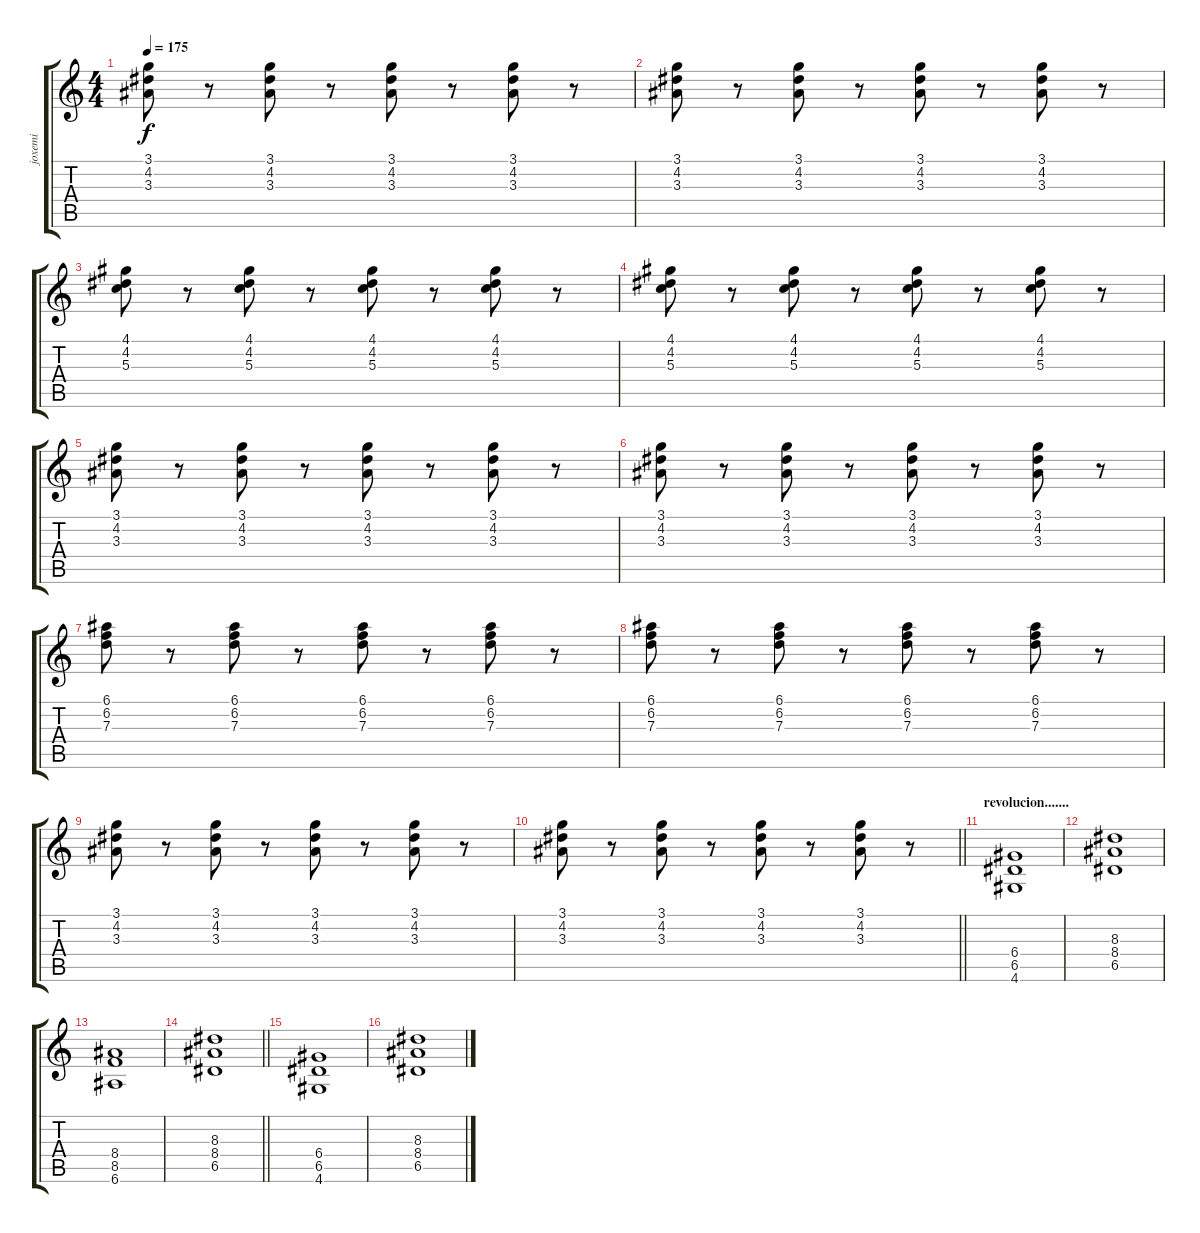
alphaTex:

\track ("joxemi" "joxemi") {instrument electricguitarclean}
\staff {score tabs}
\tuning (E4 B3 G3 D3 A2 E2) {hide}
\ts (4 4)
\tempo 175
\clef g2
\ks c
(3.1 4.2 3.3).8{dy f} r.8 (3.1 4.2 3.3).8 r.8 (3.1 4.2 3.3).8 r.8 (3.1 4.2 3.3).8 r.8 |
(3.1 4.2 3.3).8 r.8 (3.1 4.2 3.3).8 r.8 (3.1 4.2 3.3).8 r.8 (3.1 4.2 3.3).8 r.8 |
(4.1 4.2 5.3).8 r.8 (4.1 4.2 5.3).8 r.8 (4.1 4.2 5.3).8 r.8 (4.1 4.2 5.3).8 r.8 |
(4.1 4.2 5.3).8 r.8 (4.1 4.2 5.3).8 r.8 (4.1 4.2 5.3).8 r.8 (4.1 4.2 5.3).8 r.8 |
(3.1 4.2 3.3).8 r.8 (3.1 4.2 3.3).8 r.8 (3.1 4.2 3.3).8 r.8 (3.1 4.2 3.3).8 r.8 |
(3.1 4.2 3.3).8 r.8 (3.1 4.2 3.3).8 r.8 (3.1 4.2 3.3).8 r.8 (3.1 4.2 3.3).8 r.8 |
(6.1 6.2 7.3).8 r.8 (6.1 6.2 7.3).8 r.8 (6.1 6.2 7.3).8 r.8 (6.1 6.2 7.3).8 r.8 |
(6.1 6.2 7.3).8 r.8 (6.1 6.2 7.3).8 r.8 (6.1 6.2 7.3).8 r.8 (6.1 6.2 7.3).8 r.8 |
(3.1 4.2 3.3).8 r.8 (3.1 4.2 3.3).8 r.8 (3.1 4.2 3.3).8 r.8 (3.1 4.2 3.3).8 r.8 |
\barLineRight lightlight
(3.1 4.2 3.3).8 r.8 (3.1 4.2 3.3).8 r.8 (3.1 4.2 3.3).8 r.8 (3.1 4.2 3.3).8 r.8 |
\section ("" "revolucion.......")
(6.4 6.5 4.6).1{instrument overdrivenguitar} |
(8.3 8.4 6.5).1 |
(8.4 8.5 6.6).1 |
\barLineRight lightlight
(8.3 8.4 6.5).1 |
(6.4 6.5 4.6).1{instrument overdrivenguitar} |
(8.3 8.4 6.5).1
